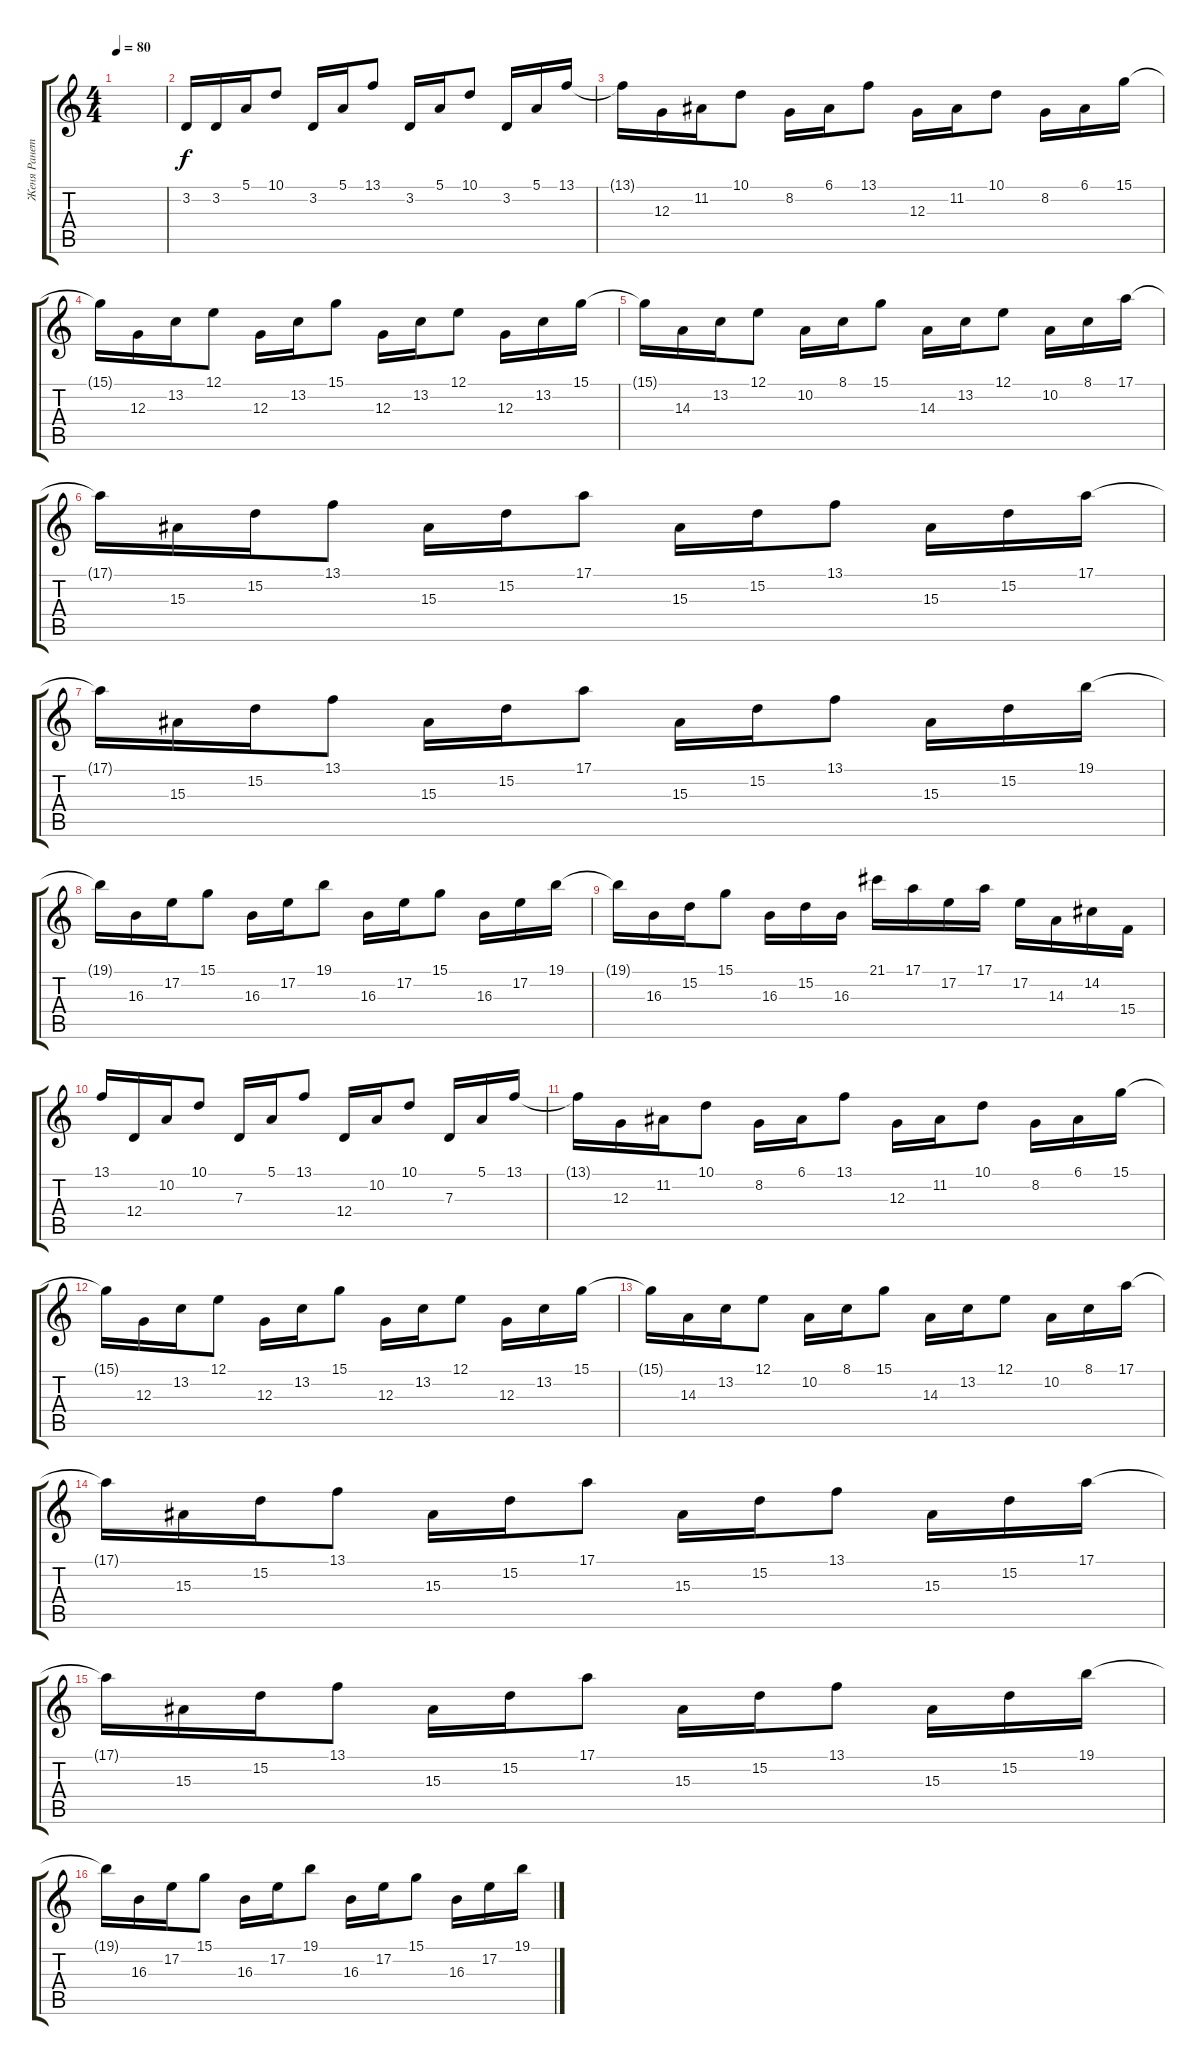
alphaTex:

\track ("Женя Ранетка" "Женя Ранет") {instrument tremolostrings}
\staff {score tabs}
\tuning (E4 B3 G3 D3 A2 E2) {hide}
\ts (4 4)
\tempo 80
\clef g2
\ks c
|
3.2.16 3.2.16 5.1.16 10.1.8 3.2.16 5.1.16 13.1.8 3.2.16 5.1.16 10.1.8 3.2.16 5.1.16 13.1.16 |
13.1{t}.16 12.3.16 11.2.16 10.1.8 8.2.16 6.1.16 13.1.8 12.3.16 11.2.16 10.1.8 8.2.16 6.1.16 15.1.16 |
15.1{t}.16 12.3.16 13.2.16 12.1.8 12.3.16 13.2.16 15.1.8 12.3.16 13.2.16 12.1.8 12.3.16 13.2.16 15.1.16 |
15.1{t}.16 14.3.16 13.2.16 12.1.8 10.2.16 8.1.16 15.1.8 14.3.16 13.2.16 12.1.8 10.2.16 8.1.16 17.1.16 |
17.1{t}.16 15.3.16 15.2.16 13.1.8 15.3.16 15.2.16 17.1.8 15.3.16 15.2.16 13.1.8 15.3.16 15.2.16 17.1.16 |
17.1{t}.16 15.3.16 15.2.16 13.1.8 15.3.16 15.2.16 17.1.8 15.3.16 15.2.16 13.1.8 15.3.16 15.2.16 19.1.16 |
19.1{t}.16 16.3.16 17.2.16 15.1.8 16.3.16 17.2.16 19.1.8 16.3.16 17.2.16 15.1.8 16.3.16 17.2.16 19.1.16 |
19.1{t}.16 16.3.16 15.2.16 15.1.8 16.3.16 15.2.16 16.3.16 21.1.16 17.1.16 17.2.16 17.1.16 17.2.16 14.3.16 14.2.16 15.4.16 |
13.1.16 12.4.16 10.2.16 10.1.8 7.3.16 5.1.16 13.1.8 12.4.16 10.2.16 10.1.8 7.3.16 5.1.16 13.1.16 |
13.1{t}.16 12.3.16 11.2.16 10.1.8 8.2.16 6.1.16 13.1.8 12.3.16 11.2.16 10.1.8 8.2.16 6.1.16 15.1.16 |
15.1{t}.16 12.3.16 13.2.16 12.1.8 12.3.16 13.2.16 15.1.8 12.3.16 13.2.16 12.1.8 12.3.16 13.2.16 15.1.16 |
15.1{t}.16 14.3.16 13.2.16 12.1.8 10.2.16 8.1.16 15.1.8 14.3.16 13.2.16 12.1.8 10.2.16 8.1.16 17.1.16 |
17.1{t}.16 15.3.16 15.2.16 13.1.8 15.3.16 15.2.16 17.1.8 15.3.16 15.2.16 13.1.8 15.3.16 15.2.16 17.1.16 |
17.1{t}.16 15.3.16 15.2.16 13.1.8 15.3.16 15.2.16 17.1.8 15.3.16 15.2.16 13.1.8 15.3.16 15.2.16 19.1.16 |
19.1{t}.16 16.3.16 17.2.16 15.1.8 16.3.16 17.2.16 19.1.8 16.3.16 17.2.16 15.1.8 16.3.16 17.2.16 19.1.16
